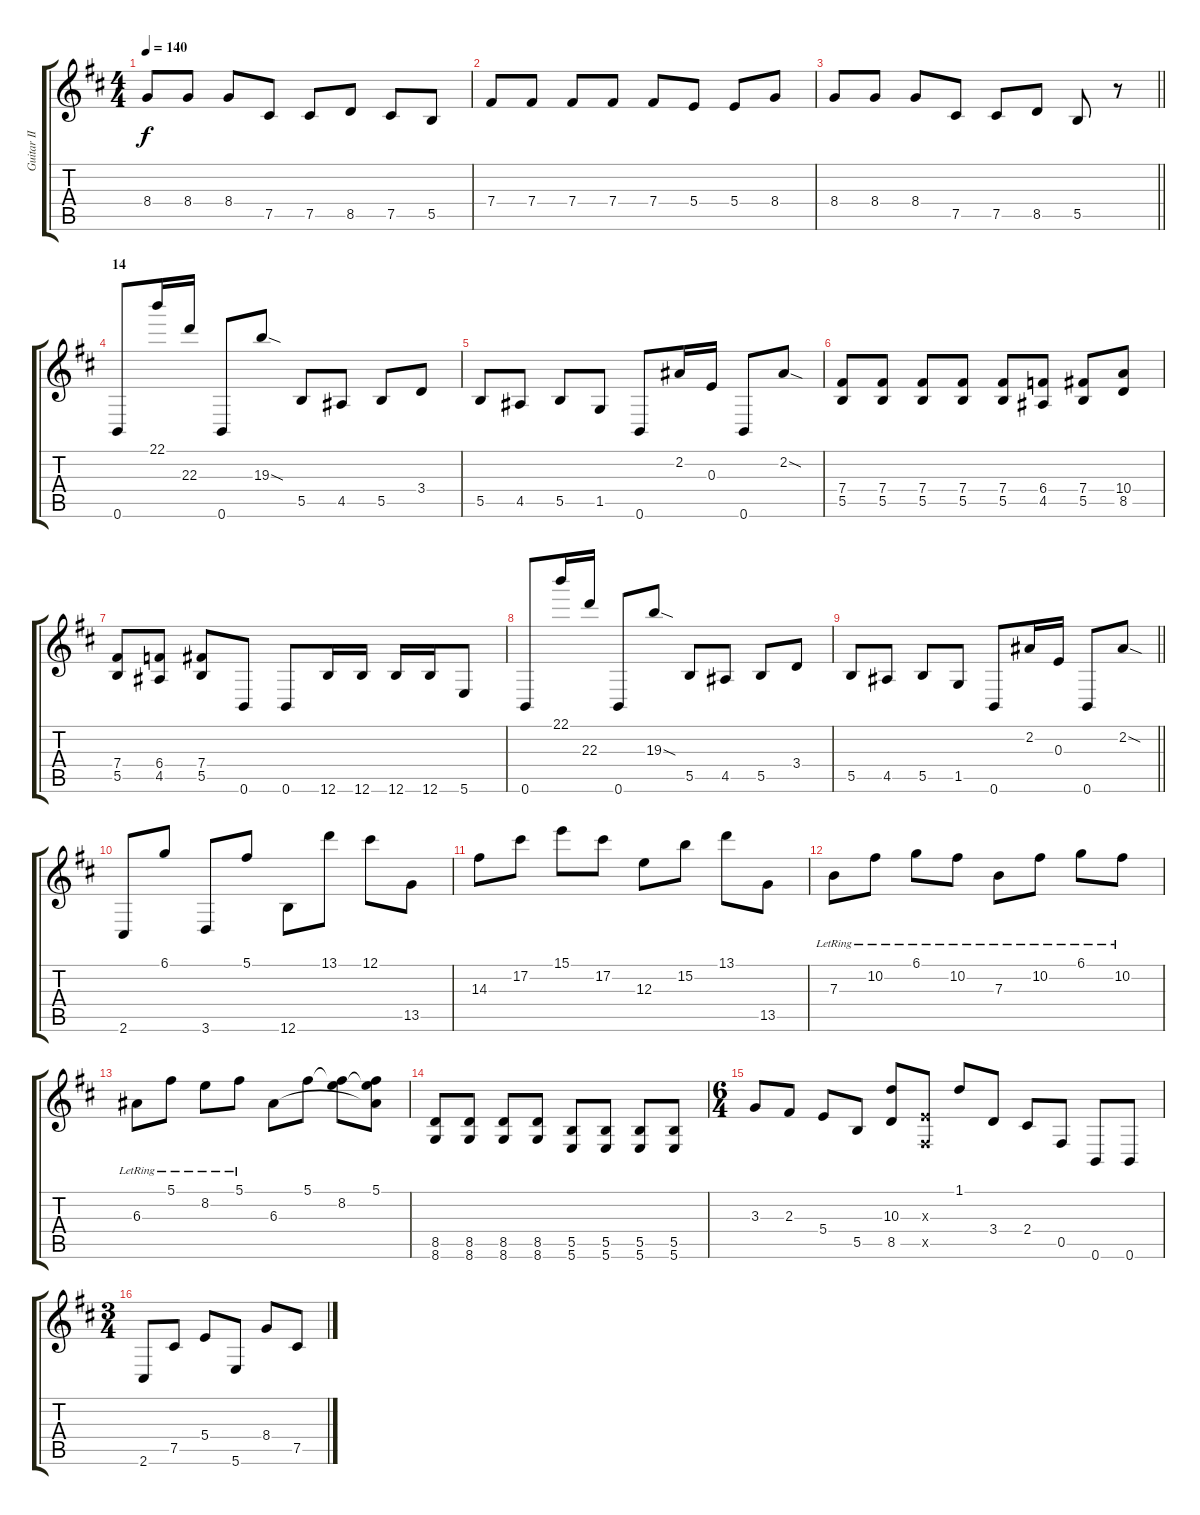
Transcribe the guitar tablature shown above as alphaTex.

\track ("Guitar II" "Guitar II") {instrument distortionguitar}
\staff {score tabs}
\tuning (Db4 Ab3 E3 B2 Gb2 B1) {hide}
\ts (4 4)
\tempo 140
\clef g2
\ks bminor
8.4.8{dy f} 8.4.8 8.4.8 7.5.8 7.5.8 8.5.8 7.5.8 5.5.8 |
7.4.8 7.4.8 7.4.8 7.4.8 7.4.8 5.4.8 5.4.8 8.4.8 |
\barLineRight lightlight
8.4.8 8.4.8 8.4.8 7.5.8 7.5.8 8.5.8 5.5.8 r.8 |
\section ("" "14")
0.6.8 22.1.16 22.3.16 0.6.8 19.3{sod}.8 5.5.8 4.5.8 5.5.8 3.4.8 |
5.5.8 4.5.8 5.5.8 1.5.8 0.6.8 2.2.16 0.3.16 0.6.8 2.2{sod}.8 |
(7.4 5.5).8 (7.4 5.5).8 (7.4 5.5).8 (7.4 5.5).8 (7.4 5.5).8 (6.4 4.5).8 (7.4 5.5).8 (10.4 8.5).8 |
(7.4 5.5).8 (6.4 4.5).8 (7.4 5.5).8 0.6.8 0.6.8 12.6.16 12.6.16 12.6.16 12.6.16 5.6.8 |
0.6.8 22.1.16 22.3.16 0.6.8 19.3{sod}.8 5.5.8 4.5.8 5.5.8 3.4.8 |
\barLineRight lightlight
5.5.8 4.5.8 5.5.8 1.5.8 0.6.8 2.2.16 0.3.16 0.6.8 2.2{sod}.8 |
\section ("" "")
2.6.8 6.1.8 3.6.8 5.1.8 12.6.8 13.1.8 12.1.8 13.5.8 |
14.3.8 17.2.8 15.1.8 17.2.8 12.3.8 15.2.8 13.1.8 13.5.8 |
7.3{lr}.8 10.2{lr}.8 6.1{lr}.8 10.2{lr}.8 7.3{lr}.8 10.2{lr}.8 6.1{lr}.8 10.2{lr}.8 |
6.3{lr}.8 5.1{lr}.8 8.2{lr}.8 5.1{lr}.8 6.3.8 5.1.8 (5.1{t} 8.2).8 (5.1 8.2{t} 6.3{t}).8 |
(8.5 8.6).8 (8.5 8.6).8 (8.5 8.6).8 (8.5 8.6).8 (5.5 5.6).8 (5.5 5.6).8 (5.5 5.6).8 (5.5 5.6).8 |
\ts (6 4)
3.3.8 2.3.8 5.4.8 5.5.8 (10.3 8.5).8 (0.3{x} 0.5{x}).8 1.1.8 3.4.8 2.4.8 0.5.8 0.6.8 0.6.8 |
\ts (3 4)
2.6.8 7.5.8 5.4.8 5.6.8 8.4.8 7.5.8
